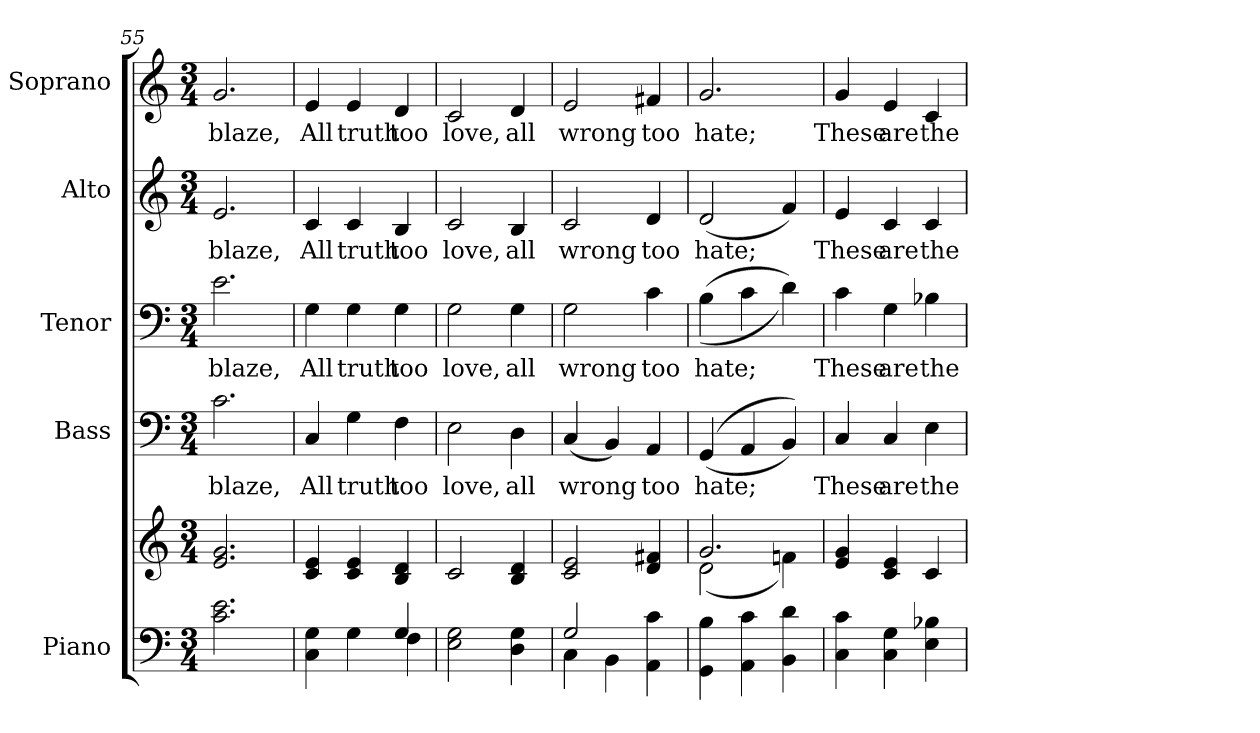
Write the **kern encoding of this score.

**kern	**kern	**kern	**text	**kern	**text	**kern	**text	**kern	**text
*part5	*part5	*part4	*part4	*part3	*part3	*part2	*part2	*part1	*part1
*staff6	*staff5	*staff4	*staff4	*staff3	*staff3	*staff2	*staff2	*staff1	*staff1
*I"Piano	*	*I"Bass	*	*I"Tenor	*	*I"Alto	*	*I"Soprano	*
*I'Pno.	*	*I'B.	*	*I'T.	*	*I'A.	*	*I'S.	*
*clefF4	*clefG2	*clefF4	*	*clefF4	*	*clefG2	*	*clefG2	*
*k[]	*k[]	*k[]	*	*k[]	*	*k[]	*	*k[]	*
*C:	*C:	*C:	*	*C:	*	*C:	*	*C:	*
*M3/4	*M3/4	*M3/4	*	*M3/4	*	*M3/4	*	*M3/4	*
=55	=55	=55	=55	=55	=55	=55	=55	=55	=55
!	!	!	!LO:LY:b:color=#000000	!	!	!	!	!	!
!	!	!	!	!	!LO:LY:b:color=#000000	!	!	!	!
!	!	!	!	!	!	!	!LO:LY:b:color=#000000	!	!
!	!	!	!	!	!	!	!	!	!LO:LY:b:color=#000000
2.ci\ 2.ei	2.ei/ 2.gi	2.ci\	blaze,	2.ei\	blaze,	2.ei/	blaze,	2.gi/	blaze,
!!LO:PB:g=z
=56	=56	=56	=56	=56	=56	=56	=56	=56	=56
*^	*	*	*	*	*	*	*	*	*
!	!	!	!	!LO:LY:b:color=#000000	!	!	!	!	!	!
!	!	!	!	!	!	!LO:LY:b:color=#000000	!	!	!	!
!	!	!	!	!	!	!	!	!LO:LY:b:color=#000000	!	!
!	!	!	!	!	!	!	!	!	!	!LO:LY:b:color=#000000
4Ci\ 4Gi	2ryy	4ci/ 4ei	4Ci/	All	4Gi\	All	4ci/	All	4ei/	All
!	!	!	!	!LO:LY:b:color=#000000	!	!	!	!	!	!
!	!	!	!	!	!	!LO:LY:b:color=#000000	!	!	!	!
!	!	!	!	!	!	!	!	!LO:LY:b:color=#000000	!	!
!	!	!	!	!	!	!	!	!	!	!LO:LY:b:color=#000000
4Gi\	.	4ci/ 4ei	4Gi\	truth	4Gi\	truth	4ci/	truth	4ei/	truth
!	!	!	!	!LO:LY:b:color=#000000	!	!	!	!	!	!
!	!	!	!	!	!	!LO:LY:b:color=#000000	!	!	!	!
!	!	!	!	!	!	!	!	!LO:LY:b:color=#000000	!	!
!	!	!	!	!	!	!	!	!	!	!LO:LY:b:color=#000000
4Gi/	4Fi\	4Bi/ 4di	4Fi\	too	4Gi\	too	4Bi/	too	4di/	too
*v	*v	*	*	*	*	*	*	*	*	*
=57	=57	=57	=57	=57	=57	=57	=57	=57	=57
*^	*	*	*	*	*	*	*	*	*
!	!	!	!	!LO:LY:b:color=#000000	!	!	!	!	!	!
*v	*v	*	*	*	*	*	*	*	*	*
*^	*	*	*	*	*	*	*	*	*
!	!	!	!	!	!	!LO:LY:b:color=#000000	!	!	!	!
*v	*v	*	*	*	*	*	*	*	*	*
*^	*	*	*	*	*	*	*	*	*
!	!	!	!	!	!	!	!	!LO:LY:b:color=#000000	!	!
*v	*v	*	*	*	*	*	*	*	*	*
*^	*	*	*	*	*	*	*	*	*
!	!	!	!	!	!	!	!	!	!	!LO:LY:b:color=#000000
*v	*v	*	*	*	*	*	*	*	*	*
2Ei\ 2Gi	2ci/	2Ei\	love,	2Gi\	love,	2ci/	love,	2ci/	love,
!	!	!	!LO:LY:b:color=#000000	!	!	!	!	!	!
!	!	!	!	!	!LO:LY:b:color=#000000	!	!	!	!
!	!	!	!	!	!	!	!LO:LY:b:color=#000000	!	!
!	!	!	!	!	!	!	!	!	!LO:LY:b:color=#000000
4Di\ 4Gi	4Bi/ 4di	4Di\	all	4Gi\	all	4Bi/	all	4di/	all
=58	=58	=58	=58	=58	=58	=58	=58	=58	=58
*^	*	*	*	*	*	*	*	*	*
!	!	!	!	!LO:LY:b:color=#000000	!	!	!	!	!	!
!	!	!	!	!	!	!LO:LY:b:color=#000000	!	!	!	!
!	!	!	!	!	!	!	!	!LO:LY:b:color=#000000	!	!
!	!	!	!	!	!	!	!	!	!	!LO:LY:b:color=#000000
2Gi/	4Ci\	2ci/ 2ei	(4Ci/	wrong	2Gi\	wrong	2ci/	wrong	2ei/	wrong
.	4BBi\	.	4BBi/)	.	.	.	.	.	.	.
!	!	!	!	!LO:LY:b:color=#000000	!	!	!	!	!	!
!	!	!	!	!	!	!LO:LY:b:color=#000000	!	!	!	!
!	!	!	!	!	!	!	!	!LO:LY:b:color=#000000	!	!
!	!	!	!	!	!	!	!	!	!	!LO:LY:b:color=#000000
4AAi\ 4ci	4ryy	4di/ 4f#Xi	4AAi/	too	4ci\	too	4di/	too	4f#Xi/	too
*v	*v	*	*	*	*	*	*	*	*	*
!!LO:PB:g=z
=59	=59	=59	=59	=59	=59	=59	=59	=59	=59
*	*^	*	*	*	*	*	*	*	*
*^	*	*	*	*	*	*	*	*	*	*
!	!	!	!	!	!LO:LY:b:color=#000000	!	!	!	!	!	!
*v	*v	*	*	*	*	*	*	*	*	*	*
*^	*	*	*	*	*	*	*	*	*	*
!	!	!	!	!	!	!	!LO:LY:b:color=#000000	!	!	!	!
*v	*v	*	*	*	*	*	*	*	*	*	*
*^	*	*	*	*	*	*	*	*	*	*
!	!	!	!	!	!	!	!	!	!LO:LY:b:color=#000000	!	!
*v	*v	*	*	*	*	*	*	*	*	*	*
*^	*	*	*	*	*	*	*	*	*	*
!	!	!	!	!	!	!	!	!	!	!	!LO:LY:b:color=#000000
*v	*v	*	*	*	*	*	*	*	*	*	*
4GGi\ 4Bi	2.gi/	(2di\	((4GGi/	hate;	((4Bi\	hate;	(2di/	hate;	2.gi/	hate;
4AAi\ 4ci	.	.	4AAi/	.	4ci\	.	.	.	.	.
4BBi\ 4di	.	4fni\)	4BBi/))	.	4di\))	.	4fi/)	.	.	.
*	*v	*v	*	*	*	*	*	*	*	*
=60	=60	=60	=60	=60	=60	=60	=60	=60	=60
*	*^	*	*	*	*	*	*	*	*
!	!	!	!	!LO:LY:b:color=#000000	!	!	!	!	!	!
*	*v	*v	*	*	*	*	*	*	*	*
*	*^	*	*	*	*	*	*	*	*
!	!	!	!	!	!	!LO:LY:b:color=#000000	!	!	!	!
*	*v	*v	*	*	*	*	*	*	*	*
*	*^	*	*	*	*	*	*	*	*
!	!	!	!	!	!	!	!	!LO:LY:b:color=#000000	!	!
*	*v	*v	*	*	*	*	*	*	*	*
*	*^	*	*	*	*	*	*	*	*
!	!	!	!	!	!	!	!	!	!	!LO:LY:b:color=#000000
*	*v	*v	*	*	*	*	*	*	*	*
4Ci\ 4ci	4ei/ 4gi	4Ci/	These	4ci\	These	4ei/	These	4gi/	These
!	!	!	!LO:LY:b:color=#000000	!	!	!	!	!	!
!	!	!	!	!	!LO:LY:b:color=#000000	!	!	!	!
!	!	!	!	!	!	!	!LO:LY:b:color=#000000	!	!
!	!	!	!	!	!	!	!	!	!LO:LY:b:color=#000000
4Ci\ 4Gi	4ci/ 4ei	4Ci/	are	4Gi\	are	4ci/	are	4ei/	are
!	!	!	!LO:LY:b:color=#000000	!	!	!	!	!	!
!	!	!	!	!	!LO:LY:b:color=#000000	!	!	!	!
!	!	!	!	!	!	!	!LO:LY:b:color=#000000	!	!
!	!	!	!	!	!	!	!	!	!LO:LY:b:color=#000000
4Ei\ 4B-Xi	4ci/	4Ei\	the	4B-Xi\	the	4ci/	the	4ci/	the
=	=	=	=	=	=	=	=	=	=
*-	*-	*-	*-	*-	*-	*-	*-	*-	*-
